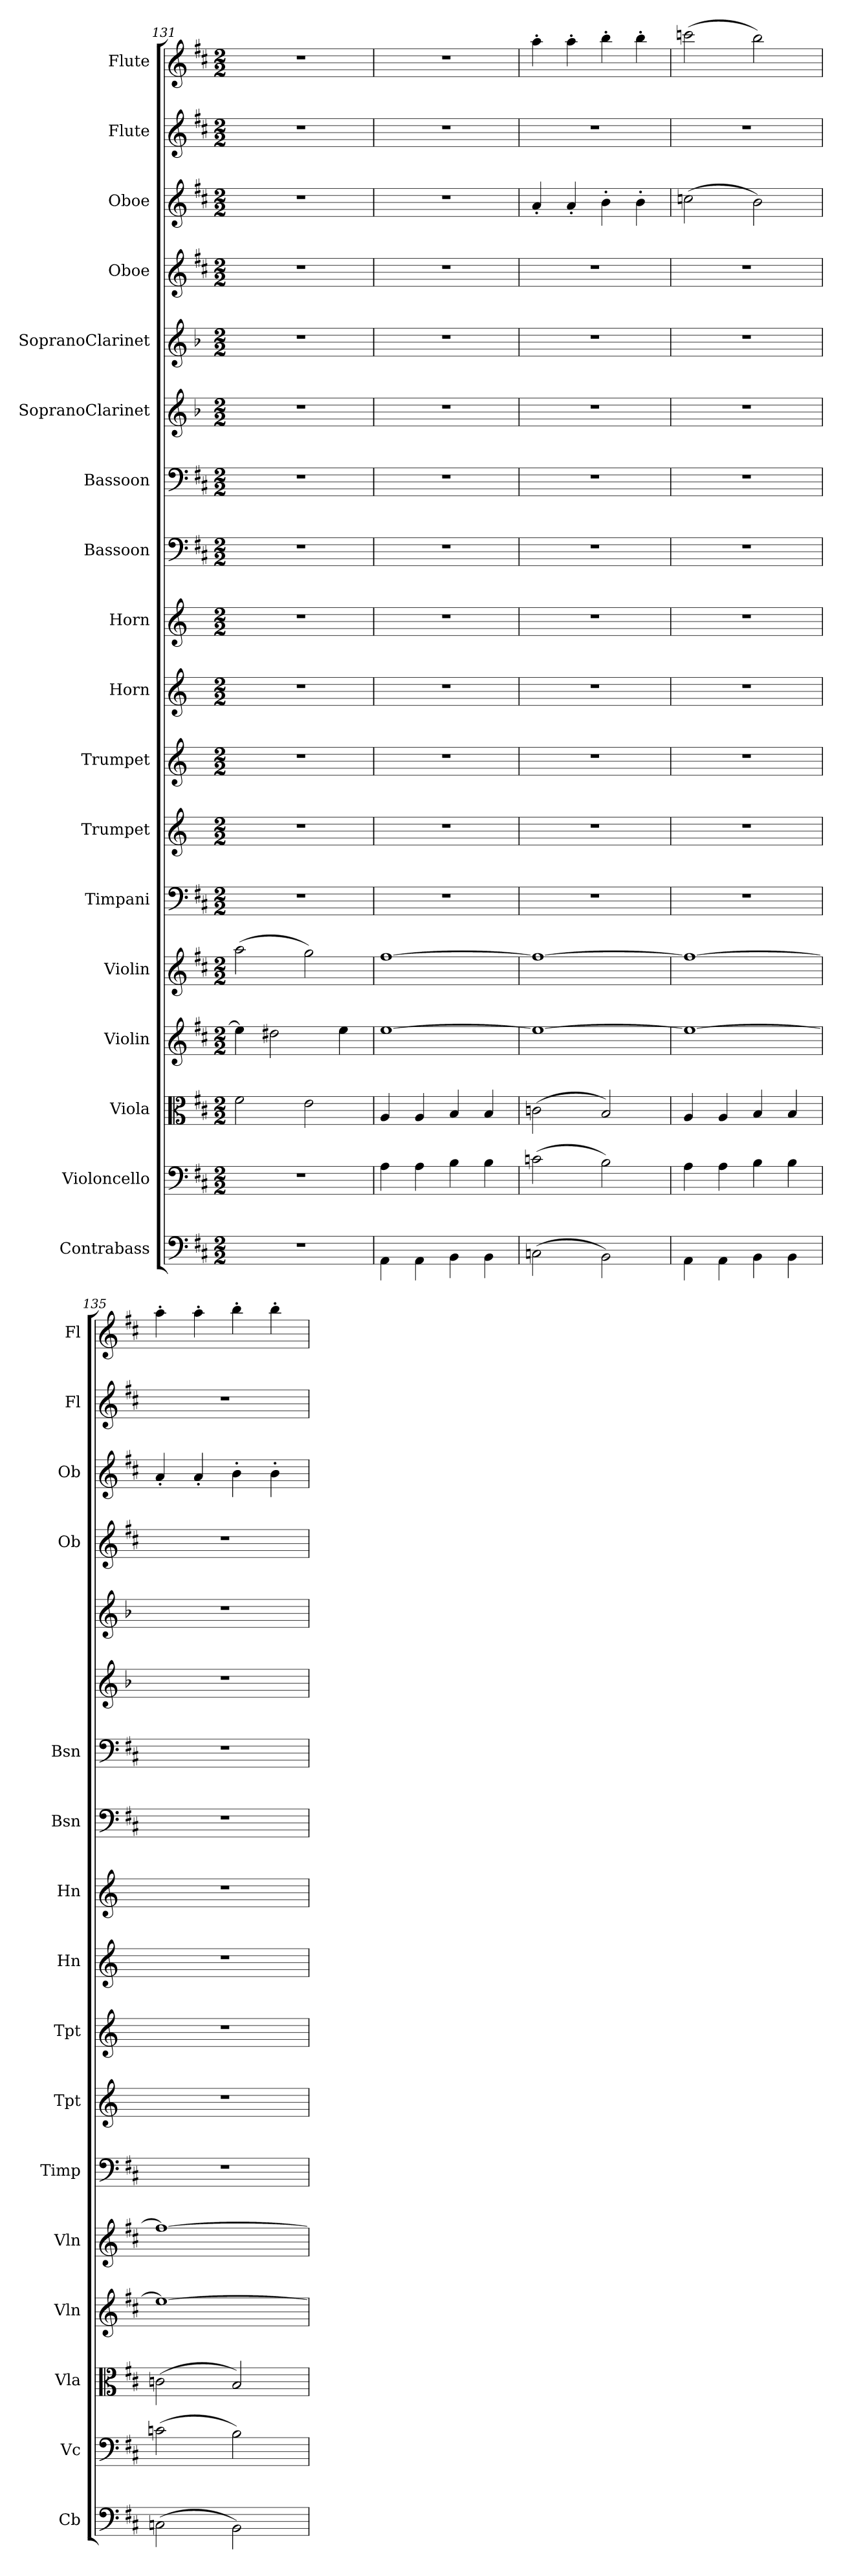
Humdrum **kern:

**kern	**kern	**kern	**kern	**kern	**kern	**kern	**kern	**kern	**kern	**kern	**kern	**kern	**kern	**kern	**kern	**kern	**kern
*part18	*part17	*part16	*part15	*part14	*part13	*part12	*part11	*part10	*part9	*part8	*part7	*part6	*part5	*part4	*part3	*part2	*part1
*staff18	*staff17	*staff16	*staff15	*staff14	*staff13	*staff12	*staff11	*staff10	*staff9	*staff8	*staff7	*staff6	*staff5	*staff4	*staff3	*staff2	*staff1
*I"Contrabass	*I"Violoncello	*I"Viola	*I"Violin	*I"Violin	*I"Timpani	*I"Trumpet	*I"Trumpet	*I"Horn	*I"Horn	*I"Bassoon	*I"Bassoon	*I"SopranoClarinet	*I"SopranoClarinet	*I"Oboe	*I"Oboe	*I"Flute	*I"Flute
*I'Cb	*I'Vc	*I'Vla	*I'Vln	*I'Vln	*I'Timp	*I'Tpt	*I'Tpt	*I'Hn	*I'Hn	*I'Bsn	*I'Bsn	*	*	*I'Ob	*I'Ob	*I'Fl	*I'Fl
*clefF4	*clefF4	*clefC3	*clefG2	*clefG2	*clefF4	*clefG2	*clefG2	*clefG2	*clefG2	*clefF4	*clefF4	*clefG2	*clefG2	*clefG2	*clefG2	*clefG2	*clefG2
*k[f#c#]	*k[f#c#]	*k[f#c#]	*k[f#c#]	*k[f#c#]	*k[f#c#]	*k[]	*k[]	*k[]	*k[]	*k[f#c#]	*k[f#c#]	*k[b-]	*k[b-]	*k[f#c#]	*k[f#c#]	*k[f#c#]	*k[f#c#]
*M2/2	*M2/2	*M2/2	*M2/2	*M2/2	*M2/2	*M2/2	*M2/2	*M2/2	*M2/2	*M2/2	*M2/2	*M2/2	*M2/2	*M2/2	*M2/2	*M2/2	*M2/2
=131	=131	=131	=131	=131	=131	=131	=131	=131	=131	=131	=131	=131	=131	=131	=131	=131	=131
1r	1r	2f#\	4ee\]	(2aa\	1r	1r	1r	1r	1r	1r	1r	1r	1r	1r	1r	1r	1r
.	.	.	2dd#X\	.	.	.	.	.	.	.	.	.	.	.	.	.	.
.	.	2e\	.	2gg\)	.	.	.	.	.	.	.	.	.	.	.	.	.
.	.	.	4ee\	.	.	.	.	.	.	.	.	.	.	.	.	.	.
=132	=132	=132	=132	=132	=132	=132	=132	=132	=132	=132	=132	=132	=132	=132	=132	=132	=132
4AA\	4A\	4A/	[1ee\	[1ff#\	1r	1r	1r	1r	1r	1r	1r	1r	1r	1r	1r	1r	1r
4AA\	4A\	4A/	.	.	.	.	.	.	.	.	.	.	.	.	.	.	.
4BB\	4B\	4B/	.	.	.	.	.	.	.	.	.	.	.	.	.	.	.
4BB\	4B\	4B/	.	.	.	.	.	.	.	.	.	.	.	.	.	.	.
=133	=133	=133	=133	=133	=133	=133	=133	=133	=133	=133	=133	=133	=133	=133	=133	=133	=133
(2Cn\	(2cn\	(2cn\	1ee\_	1ff#\_	1r	1r	1r	1r	1r	1r	1r	1r	1r	1r	4a'/	1r	4aa'\
.	.	.	.	.	.	.	.	.	.	.	.	.	.	.	4a'/	.	4aa'\
2BB\)	2B\)	2B/)	.	.	.	.	.	.	.	.	.	.	.	.	4b'\	.	4bb'\
.	.	.	.	.	.	.	.	.	.	.	.	.	.	.	4b'\	.	4bb'\
=134	=134	=134	=134	=134	=134	=134	=134	=134	=134	=134	=134	=134	=134	=134	=134	=134	=134
4AA\	4A\	4A/	1ee\_	1ff#\_	1r	1r	1r	1r	1r	1r	1r	1r	1r	1r	(2ccn\	1r	(2cccn\
4AA\	4A\	4A/	.	.	.	.	.	.	.	.	.	.	.	.	.	.	.
4BB\	4B\	4B/	.	.	.	.	.	.	.	.	.	.	.	.	2b\)	.	2bb\)
4BB\	4B\	4B/	.	.	.	.	.	.	.	.	.	.	.	.	.	.	.
=135	=135	=135	=135	=135	=135	=135	=135	=135	=135	=135	=135	=135	=135	=135	=135	=135	=135
(2Cn\	(2cn\	(2cn\	1ee\_	1ff#\_	1r	1r	1r	1r	1r	1r	1r	1r	1r	1r	4a'/	1r	4aa'\
.	.	.	.	.	.	.	.	.	.	.	.	.	.	.	4a'/	.	4aa'\
2BB\)	2B\)	2B/)	.	.	.	.	.	.	.	.	.	.	.	.	4b'\	.	4bb'\
.	.	.	.	.	.	.	.	.	.	.	.	.	.	.	4b'\	.	4bb'\
=	=	=	=	=	=	=	=	=	=	=	=	=	=	=	=	=	=
*-	*-	*-	*-	*-	*-	*-	*-	*-	*-	*-	*-	*-	*-	*-	*-	*-	*-
